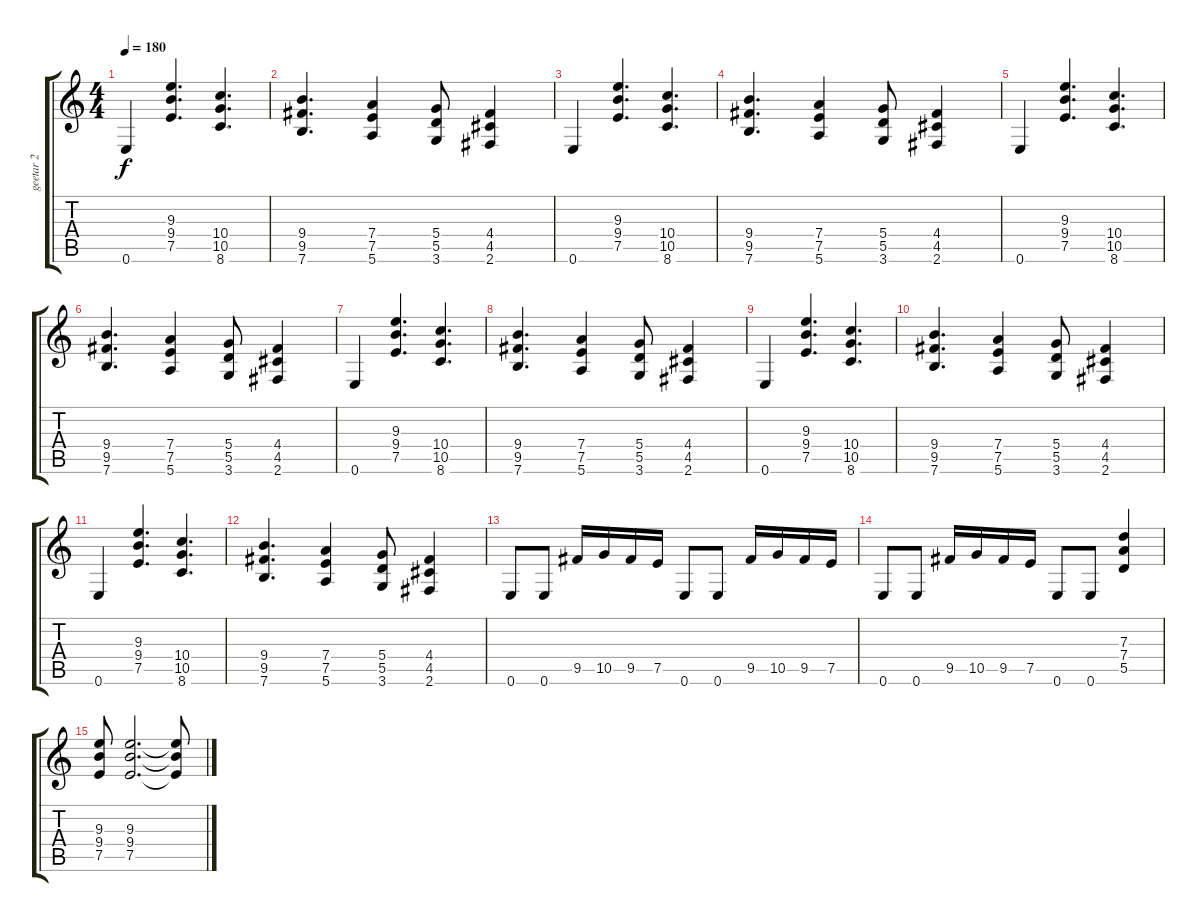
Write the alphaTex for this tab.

\track ("geetar 2" "geetar 2") {instrument distortionguitar}
\staff {score tabs}
\tuning (E4 B3 G3 D3 A2 E2) {hide}
\ts (4 4)
\tempo 180
\clef g2
\ks c
0.6.4{dy f} (9.3 9.4 7.5).4{d} (10.4 10.5 8.6).4{d} |
(9.4 9.5 7.6).4{d} (7.4 7.5 5.6).4 (5.4 5.5 3.6).8 (4.4 4.5 2.6).4 |
0.6.4 (9.3 9.4 7.5).4{d} (10.4 10.5 8.6).4{d} |
(9.4 9.5 7.6).4{d} (7.4 7.5 5.6).4 (5.4 5.5 3.6).8 (4.4 4.5 2.6).4 |
0.6.4 (9.3 9.4 7.5).4{d} (10.4 10.5 8.6).4{d} |
(9.4 9.5 7.6).4{d} (7.4 7.5 5.6).4 (5.4 5.5 3.6).8 (4.4 4.5 2.6).4 |
0.6.4 (9.3 9.4 7.5).4{d} (10.4 10.5 8.6).4{d} |
(9.4 9.5 7.6).4{d} (7.4 7.5 5.6).4 (5.4 5.5 3.6).8 (4.4 4.5 2.6).4 |
0.6.4 (9.3 9.4 7.5).4{d} (10.4 10.5 8.6).4{d} |
(9.4 9.5 7.6).4{d} (7.4 7.5 5.6).4 (5.4 5.5 3.6).8 (4.4 4.5 2.6).4 |
0.6.4 (9.3 9.4 7.5).4{d} (10.4 10.5 8.6).4{d} |
(9.4 9.5 7.6).4{d} (7.4 7.5 5.6).4 (5.4 5.5 3.6).8 (4.4 4.5 2.6).4 |
0.6.8 0.6.8 9.5.16 10.5.16 9.5.16 7.5.16 0.6.8 0.6.8 9.5.16 10.5.16 9.5.16 7.5.16 |
0.6.8 0.6.8 9.5.16 10.5.16 9.5.16 7.5.16 0.6.8 0.6.8 (7.3 7.4 5.5).4 |
(9.3 9.4 7.5).8 (9.3 9.4 7.5).2{d} (9.3{t} 9.4{t} 7.5{t}).8
